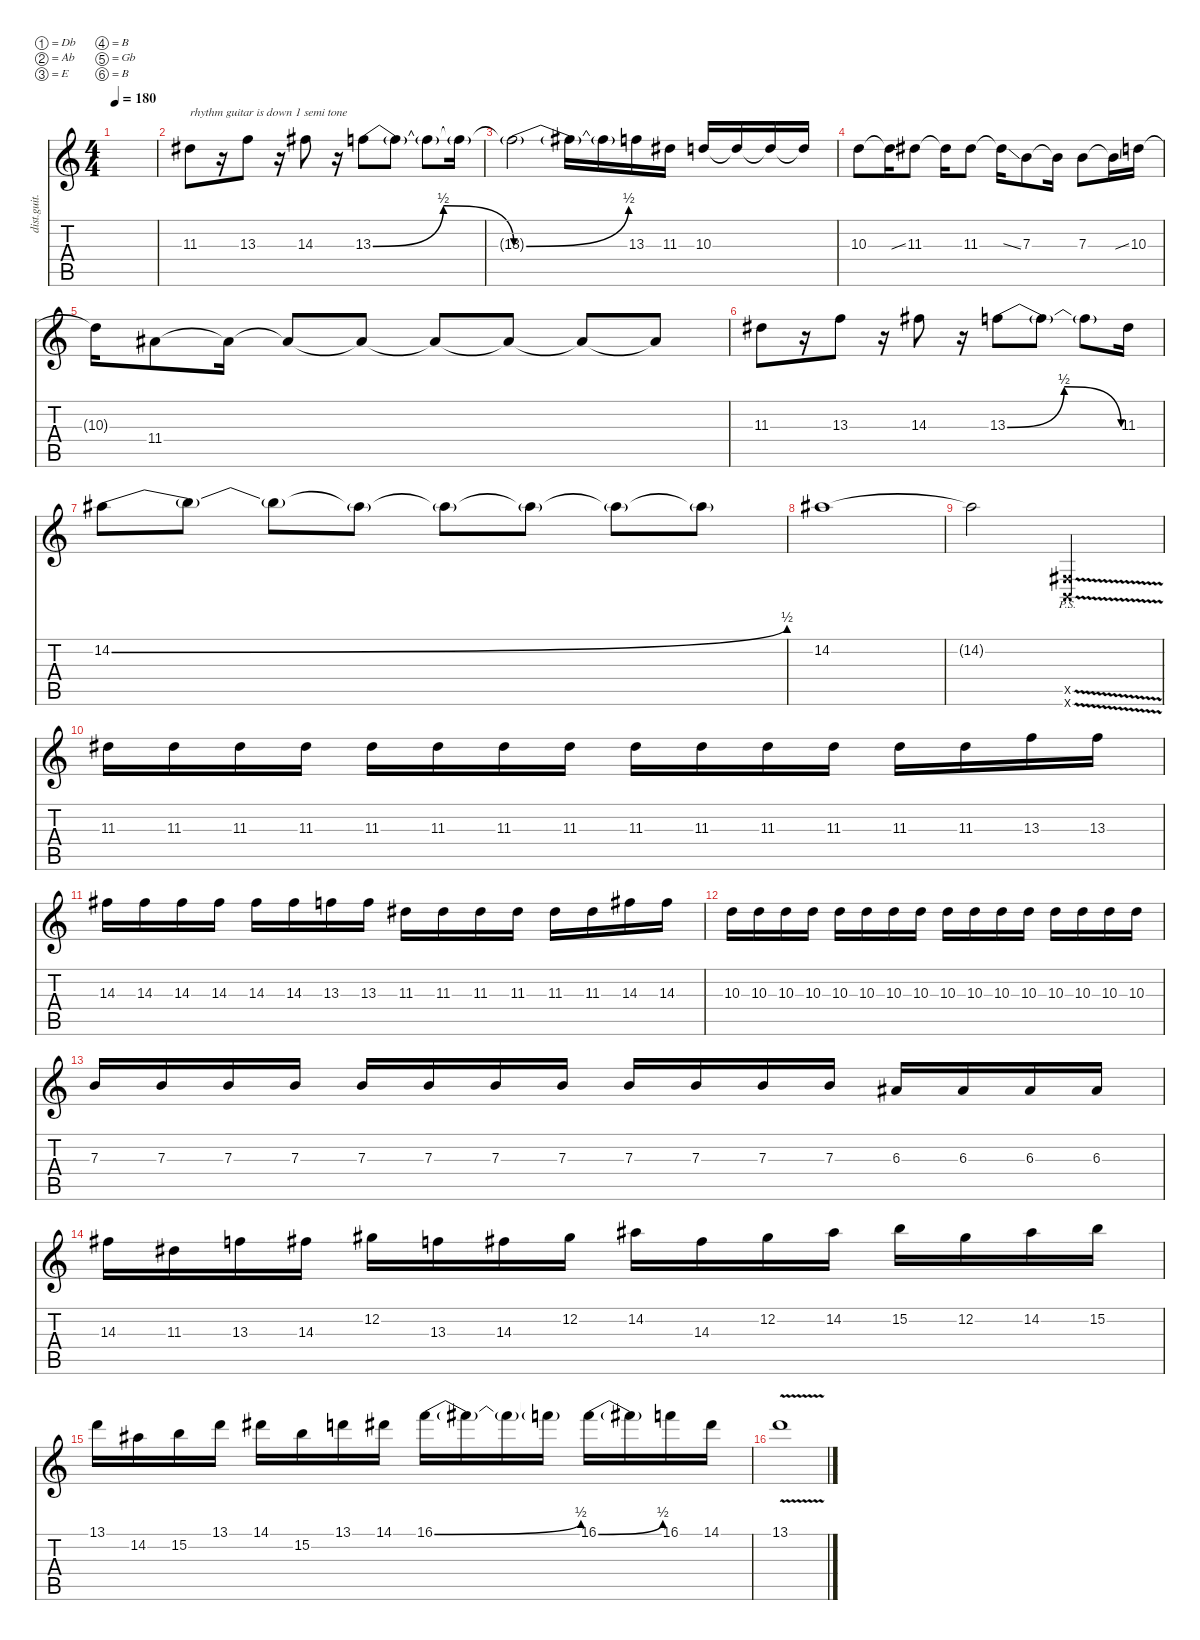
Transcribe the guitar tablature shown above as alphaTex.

\defaultSystemsLayout 4
\hideDynamics
\bracketExtendMode nobrackets
\otherSystemsTrackNameOrientation horizontal
\track ("lead" "dist.guit.") {instrument distortionguitar}
\staff {score tabs}
\tuning (Db4 Ab3 E3 B2 Gb2 B1)
\ts (4 4)
\tempo 180
\clef g2
\ks c
|
11.3{acc #}.8{txt "rhythm guitar is down 1 semi tone" beam Down} r.16{beam Down} 13.3.8{beam Down} r.16{beam Down} 14.3{acc #}.8{beam Down} r.16{beam Down} 13.3{be (bendrelease 0 0 48.6 2 56.4 2 59.4 0)}.8{beam Down} 13.3{t}.8{beam Down} 13.3{t}.8{beam Down} 13.3{t}.16{beam Down} |
13.3{be (bend 0 0 13.799999999999999 2) t}.2{beam Down} 13.3{t}.16{beam Down} 13.3{t}.16{beam Down} 13.3.16{beam Down} 11.3{acc #}.16{beam Down} 10.3.16{beam Up} 10.3{t}.16{beam Up} 10.3{t}.16{beam Up} 10.3{t}.16{beam Up} |
10.3.8{beam Down} 10.3{ss t}.16{beam Down} 11.3{acc #}.8{beam Down} 11.3{t acc #}.16{beam Down} 11.3{acc #}.8{beam Down} 11.3{ss t acc #}.16{beam Down} 7.3.8{beam Down} 7.3{t}.16{beam Down} 7.3.8{beam Down} 7.3{ss t}.16{beam Down} 10.3.16{beam Down} |
10.3{t}.16{beam Down} 11.4{acc #}.8{beam Down} 11.4{t acc #}.16{beam Down} 11.4{t acc #}.8{beam Up} 11.4{t acc #}.8{beam Up} 11.4{t acc #}.8{beam Up} 11.4{t acc #}.8{beam Up} 11.4{t acc #}.8{beam Up} 11.4{t acc #}.8{beam Up} |
11.3{acc #}.8{beam Down} r.16{beam Down} 13.3.8{beam Down} r.16{beam Down} 14.3{acc #}.8{beam Down} r.16{beam Down} 13.3{be (bendrelease 0 0 48.6 2 56.4 2 59.4 0)}.8{beam Down} 13.3{t}.8{beam Down} 13.3{t}.8{beam Down} 11.3{acc #}.16{beam Down} |
14.2{be (bend 0 0 14.399999999999999 2) acc #}.8{beam Down} 14.2{t}.8{beam Down} 14.2{t}.8{beam Down} 14.2{t acc #}.8{beam Down} 14.2{t acc #}.8{beam Down} 14.2{t acc #}.8{beam Down} 14.2{t acc #}.8{beam Down} 14.2{t acc #}.8{beam Down} |
14.2{acc #}.1{beam Down} |
14.2{t acc #}.2{beam Down} (0.6{psd x} 0.5{psd x acc #}).2{beam Up} |
11.3{acc #}.16{beam Down} 11.3{acc #}.16{beam Down} 11.3{acc #}.16{beam Down} 11.3{acc #}.16{beam Down} 11.3{acc #}.16{beam Down} 11.3{acc #}.16{beam Down} 11.3{acc #}.16{beam Down} 11.3{acc #}.16{beam Down} 11.3{acc #}.16{beam Down} 11.3{acc #}.16{beam Down} 11.3{acc #}.16{beam Down} 11.3{acc #}.16{beam Down} 11.3{acc #}.16{beam Down} 11.3{acc #}.16{beam Down} 13.3.16{beam Down} 13.3.16{beam Down} |
14.3{acc #}.16{beam Down} 14.3{acc #}.16{beam Down} 14.3{acc #}.16{beam Down} 14.3{acc #}.16{beam Down} 14.3{acc #}.16{beam Down} 14.3{acc #}.16{beam Down} 13.3.16{beam Down} 13.3.16{beam Down} 11.3{acc #}.16{beam Down} 11.3{acc #}.16{beam Down} 11.3{acc #}.16{beam Down} 11.3{acc #}.16{beam Down} 11.3{acc #}.16{beam Down} 11.3{acc #}.16{beam Down} 14.3{acc #}.16{beam Down} 14.3{acc #}.16{beam Down} |
10.3.16{beam Down} 10.3.16{beam Down} 10.3.16{beam Down} 10.3.16{beam Down} 10.3.16{beam Down} 10.3.16{beam Down} 10.3.16{beam Down} 10.3.16{beam Down} 10.3.16{beam Down} 10.3.16{beam Down} 10.3.16{beam Down} 10.3.16{beam Down} 10.3.16{beam Down} 10.3.16{beam Down} 10.3.16{beam Down} 10.3.16{beam Down} |
7.3.16{beam Up} 7.3.16{beam Up} 7.3.16{beam Up} 7.3.16{beam Up} 7.3.16{beam Up} 7.3.16{beam Up} 7.3.16{beam Up} 7.3.16{beam Up} 7.3.16{beam Up} 7.3.16{beam Up} 7.3.16{beam Up} 7.3.16{beam Up} 6.3{acc #}.16{beam Up} 6.3{acc #}.16{beam Up} 6.3{acc #}.16{beam Up} 6.3{acc #}.16{beam Up} |
14.3{acc #}.16{beam Down} 11.3{acc #}.16{beam Down} 13.3.16{beam Down} 14.3{acc #}.16{beam Down} 12.2{acc #}.16{beam Down} 13.3.16{beam Down} 14.3{acc #}.16{beam Down} 12.2{acc #}.16{beam Down} 14.2{acc #}.16{beam Down} 14.3{acc #}.16{beam Down} 12.2{acc #}.16{beam Down} 14.2{acc #}.16{beam Down} 15.2.16{beam Down} 12.2{acc #}.16{beam Down} 14.2{acc #}.16{beam Down} 15.2.16{beam Down} |
13.1.16{beam Down} 14.2{acc #}.16{beam Down} 15.2.16{beam Down} 13.1.16{beam Down} 14.1{acc #}.16{beam Down} 15.2.16{beam Down} 13.1.16{beam Down} 14.1{acc #}.16{beam Down} 16.1{be (bend 0 0 28.799999999999997 2)}.16{beam Down} 16.1{t}.16{beam Down} 16.1{t}.16{beam Down} 16.1{t}.16{beam Down} 16.1{be (bend 0 0 15 2)}.16{beam Down} 16.1{t}.16{beam Down} 16.1.16{beam Down} 14.1{acc #}.16{beam Down} |
13.1{v}.1{beam Down}
